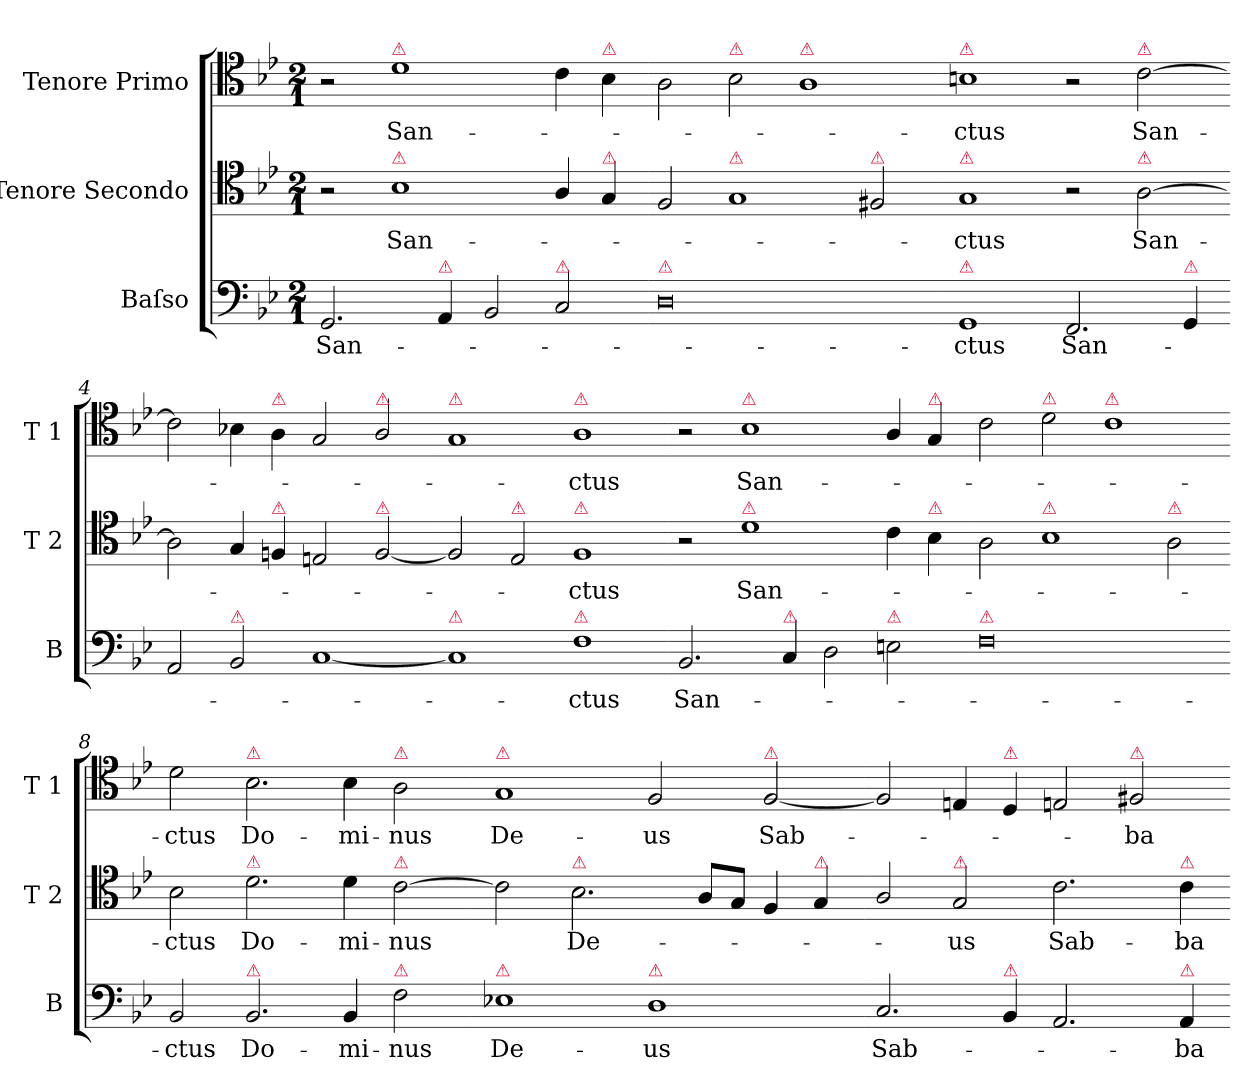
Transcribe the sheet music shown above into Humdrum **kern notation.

**kern	**text	**kern	**text	**kern	**text
*part3	*part3	*part2	*part2	*part1	*part1
*staff3	*staff3	*staff2	*staff2	*staff1	*staff1
*I"Baſso	*	*I"Tenore Secondo	*	*I"Tenore Primo	*
*I'B	*	*I'T 2	*	*I'T 1	*
*clefF4	*	*clefC4	*	*clefC4	*
*k[b-e-]	*	*k[b-e-]	*	*k[b-e-]	*
*M2/1	*	*M2/1	*	*M2/1	*
=1	=1	=1	=1	=1	=1
2.GG/	San-	2r	.	2r	.
!	!	!	!	!LO:TX:a:color=crimson:t=⚠	!
!	!	!LO:TX:a:color=crimson:t=⚠	!	!	!
.	.	1B-	San-	1d	San-
!LO:TX:a:color=crimson:t=⚠	!	!	!	!	!
4AA/	.	.	.	.	.
2BB-/	.	.	.	.	.
!LO:TX:a:color=crimson:t=⚠	!	!	!	!	!
2C/	.	4A/	.	4c\	.
!	!	!	!	!LO:TX:a:color=crimson:t=⚠	!
!	!	!LO:TX:a:color=crimson:t=⚠	!	!	!
.	.	4G/	.	4B-\	.
=2-	=2-	=2-	=2-	=2-	=2-
!LO:TX:a:color=crimson:t=⚠	!	!	!	!	!
0D	.	2F/	.	2A\	.
!	!	!	!	!LO:TX:a:color=crimson:t=⚠	!
!	!	!LO:TX:a:color=crimson:t=⚠	!	!	!
.	.	1G	.	2B-\	.
!	!	!	!	!LO:TX:a:color=crimson:t=⚠	!
.	.	.	.	1A	.
!	!	!LO:TX:a:color=crimson:t=⚠	!	!	!
.	.	2F#X/	.	.	.
=3-	=3-	=3-	=3-	=3-	=3-
!	!	!	!	!LO:TX:a:color=crimson:t=⚠	!
!	!	!LO:TX:a:color=crimson:t=⚠	!	!	!
!LO:TX:a:color=crimson:t=⚠	!	!	!	!	!
1GG	-ctus	1G	-ctus	1Bn	-ctus
2.FF/	San-	2r	.	2r	.
!	!	!	!	!LO:TX:a:color=crimson:t=⚠	!
!	!	!LO:TX:a:color=crimson:t=⚠	!	!	!
!	!	!	!	!	!LO:LY:i
.	.	[2A\	San-	[2c\	San-
!LO:TX:a:color=crimson:t=⚠	!	!	!	!	!
4GG/	.	.	.	.	.
=4-	=4-	=4-	=4-	=4-	=4-
2AA/	.	2A\]	.	2c\]	.
!LO:TX:a:color=crimson:t=⚠	!	!	!	!	!
2BB-/	.	4G/	.	4B-X\	.
!	!	!	!	!LO:TX:a:color=crimson:t=⚠	!
!	!	!LO:TX:a:color=crimson:t=⚠	!	!	!
.	.	4Fn/	.	4A\	.
[1C	.	2En/	.	2G/	.
!	!	!	!	!LO:TX:a:color=crimson:t=⚠	!
!	!	!LO:TX:a:color=crimson:t=⚠	!	!	!
.	.	[2F/	.	2A/	.
=5-	=5-	=5-	=5-	=5-	=5-
!	!	!	!	!LO:TX:a:color=crimson:t=⚠	!
!LO:TX:a:color=crimson:t=⚠	!	!	!	!	!
1C]	.	2F/]	.	1G	.
!	!	!LO:TX:a:color=crimson:t=⚠	!	!	!
.	.	2E/	.	.	.
!	!	!	!	!LO:TX:a:color=crimson:t=⚠	!
!	!	!LO:TX:a:color=crimson:t=⚠	!	!	!
!LO:TX:a:color=crimson:t=⚠	!	!	!	!	!
!	!	!	!	!	!LO:LY:i
1F	-ctus	1F	-ctus	1A	-ctus
=6-	=6-	=6-	=6-	=6-	=6-
2.BB-/	San-	2r	.	2r	.
!	!	!	!	!LO:TX:a:color=crimson:t=⚠	!
!	!	!LO:TX:a:color=crimson:t=⚠	!	!	!
!	!	!	!	!	!LO:LY:i
.	.	1d	San-	1B-	San-
!LO:TX:a:color=crimson:t=⚠	!	!	!	!	!
4C/	.	.	.	.	.
2D\	.	.	.	.	.
!LO:TX:a:color=crimson:t=⚠	!	!	!	!	!
2En\	.	4c\	.	4A/	.
!	!	!	!	!LO:TX:a:color=crimson:t=⚠	!
!	!	!LO:TX:a:color=crimson:t=⚠	!	!	!
.	.	4B-\	.	4G/	.
=7-	=7-	=7-	=7-	=7-	=7-
!LO:TX:a:color=crimson:t=⚠	!	!	!	!	!
0F	.	2A\	.	2c\	.
!	!	!	!	!LO:TX:a:color=crimson:t=⚠	!
!	!	!LO:TX:a:color=crimson:t=⚠	!	!	!
.	.	1B-	.	2d\	.
!	!	!	!	!LO:TX:a:color=crimson:t=⚠	!
.	.	.	.	1c	.
!	!	!LO:TX:a:color=crimson:t=⚠	!	!	!
.	.	2A\	.	.	.
=8-	=8-	=8-	=8-	=8-	=8-
!	!	!	!	!	!LO:LY:i
2BB-/	-ctus	2B-\	-ctus	2d\	-ctus
!	!	!	!	!LO:TX:a:color=crimson:t=⚠	!
!	!	!LO:TX:a:color=crimson:t=⚠	!	!	!
!LO:TX:a:color=crimson:t=⚠	!	!	!	!	!
2.BB-/	Do-	2.d\	Do-	2.B-\	Do-
4BB-/	-mi-	4d\	-mi-	4B-\	-mi-
!	!	!	!	!LO:TX:a:color=crimson:t=⚠	!
!	!	!LO:TX:a:color=crimson:t=⚠	!	!	!
!LO:TX:a:color=crimson:t=⚠	!	!	!	!	!
2F\	-nus	[2c\	-nus	2A\	-nus
=9-	=9-	=9-	=9-	=9-	=9-
!	!	!	!	!LO:TX:a:color=crimson:t=⚠	!
!LO:TX:a:color=crimson:t=⚠	!	!	!	!	!
1E-X	De-	2c\]	.	1G	De-
!	!	!LO:TX:a:color=crimson:t=⚠	!	!	!
.	.	2.B-\	De-	.	.
!LO:TX:a:color=crimson:t=⚠	!	!	!	!	!
1D	-us	.	.	2F/	-us
.	.	8A/L	.	.	.
.	.	8G/J	.	.	.
!	!	!	!	!LO:TX:a:color=crimson:t=⚠	!
.	.	4F/	.	[2F/	Sab-
!	!	!LO:TX:a:color=crimson:t=⚠	!	!	!
.	.	4G/	.	.	.
=10-	=10-	=10-	=10-	=10-	=10-
2.C/	Sab-	2A/	.	2F/]	.
!	!	!LO:TX:a:color=crimson:t=⚠	!	!	!
.	.	2G/	-us	4En/	.
!	!	!	!	!LO:TX:a:color=crimson:t=⚠	!
!LO:TX:a:color=crimson:t=⚠	!	!	!	!	!
4BB-/	.	.	.	4D/	.
2.AA/	.	2.c\	Sab-	2En/	.
!	!	!	!	!LO:TX:a:color=crimson:t=⚠	!
.	.	.	.	2F#X/	-ba-
!	!	!LO:TX:a:color=crimson:t=⚠	!	!	!
!LO:TX:a:color=crimson:t=⚠	!	!	!	!	!
4AA/	-ba-	4c\	-ba-	.	.
=-	=-	=-	=-	=-	=-
*-	*-	*-	*-	*-	*-
